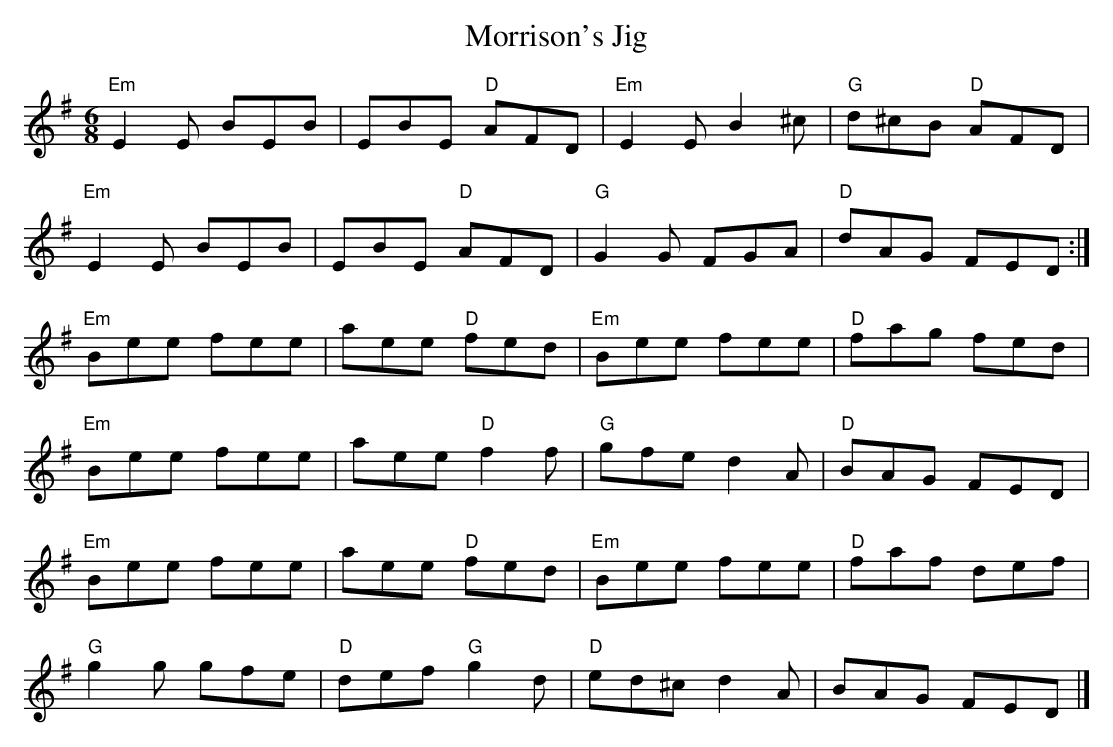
X:1
T:Morrison's Jig
M:6/8
K:Em
"Em"E2E BEB|EBE "D"AFD|"Em"E2E B2^c|"G"d^cB "D"AFD|
"Em"E2E BEB|EBE "D"AFD|"G"G2G FGA|"D"dAG FED:|
"Em"Bee fee|aee "D"fed|"Em"Bee fee|"D"fag fed|
"Em"Bee fee|aee "D"f2f|"G"gfe d2 A|"D"BAG FED|
"Em"Bee fee|aee "D"fed|"Em"Bee fee|"D"faf def|
"G"g2g gfe|"D"def "G"g2d|"D"ed^c d2A|BAG FED|]
